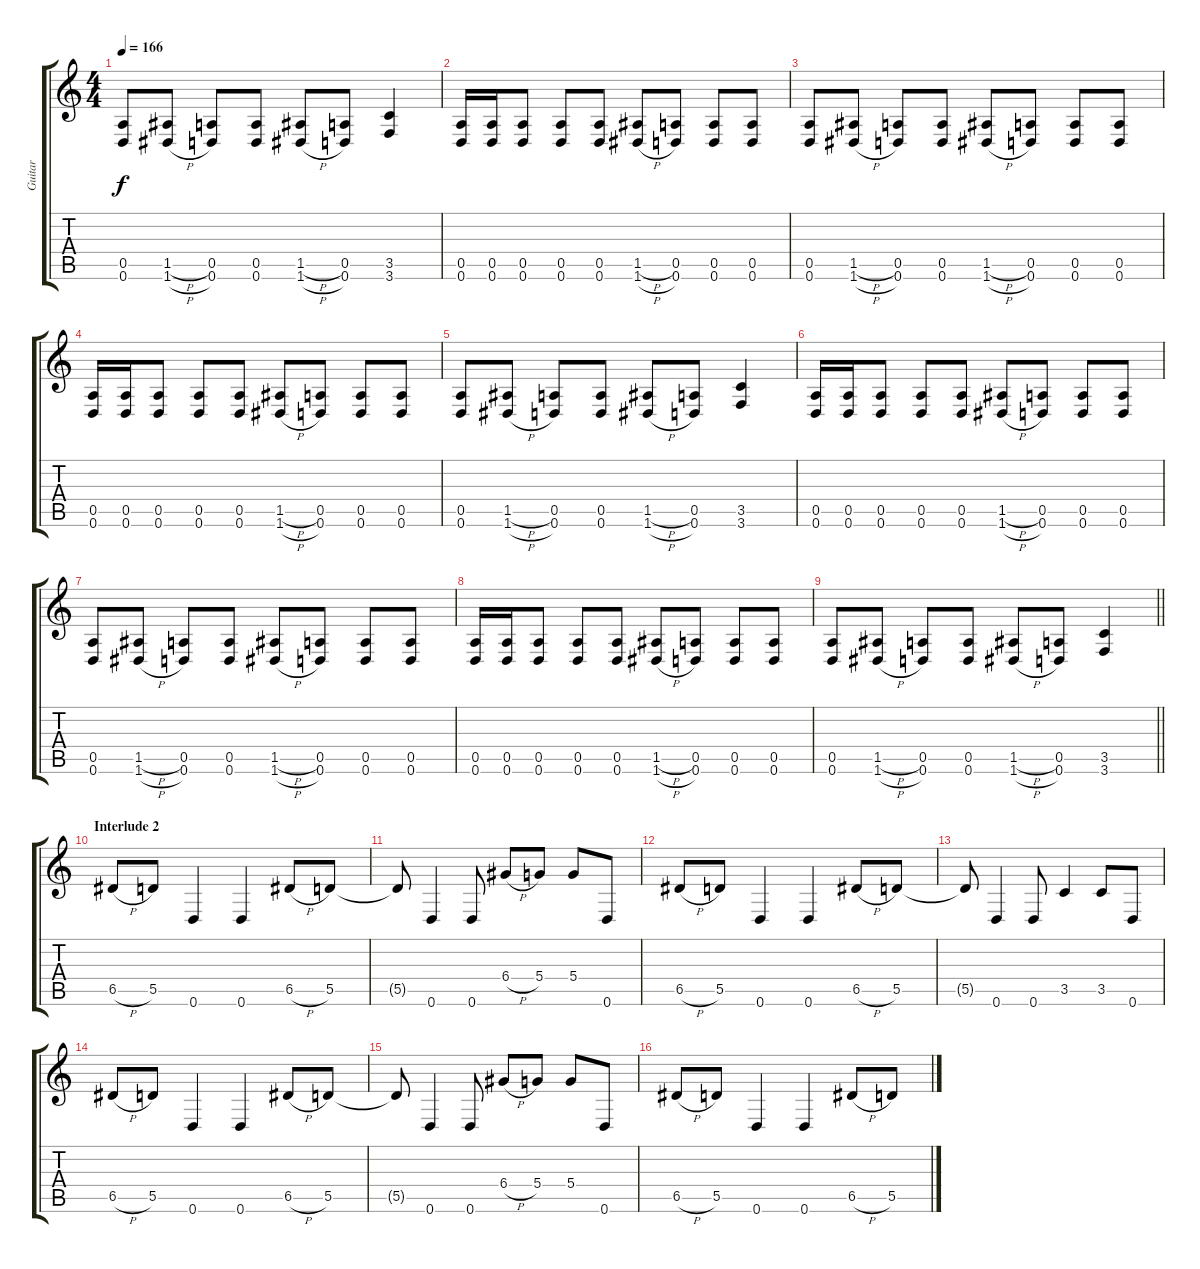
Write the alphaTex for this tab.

\track ("Guitar" "Guitar") {instrument distortionguitar}
\staff {score tabs}
\tuning (E4 B3 G3 D3 A2 D2) {hide}
\ts (4 4)
\tempo 166
\clef g2
\ks c
(0.5 0.6).8{dy f} (1.5{h} 1.6{h}).8 (0.5 0.6).8 (0.5 0.6).8 (1.5{h} 1.6{h}).8 (0.5 0.6).8 (3.5 3.6).4 |
(0.5 0.6).16 (0.5 0.6).16 (0.5 0.6).8 (0.5 0.6).8 (0.5 0.6).8 (1.5{h} 1.6{h}).8 (0.5 0.6).8 (0.5 0.6).8 (0.5 0.6).8 |
(0.5 0.6).8 (1.5{h} 1.6{h}).8 (0.5 0.6).8 (0.5 0.6).8 (1.5{h} 1.6{h}).8 (0.5 0.6).8 (0.5 0.6).8 (0.5 0.6).8 |
(0.5 0.6).16 (0.5 0.6).16 (0.5 0.6).8 (0.5 0.6).8 (0.5 0.6).8 (1.5{h} 1.6{h}).8 (0.5 0.6).8 (0.5 0.6).8 (0.5 0.6).8 |
(0.5 0.6).8 (1.5{h} 1.6{h}).8 (0.5 0.6).8 (0.5 0.6).8 (1.5{h} 1.6{h}).8 (0.5 0.6).8 (3.5 3.6).4 |
(0.5 0.6).16 (0.5 0.6).16 (0.5 0.6).8 (0.5 0.6).8 (0.5 0.6).8 (1.5{h} 1.6{h}).8 (0.5 0.6).8 (0.5 0.6).8 (0.5 0.6).8 |
(0.5 0.6).8 (1.5{h} 1.6{h}).8 (0.5 0.6).8 (0.5 0.6).8 (1.5{h} 1.6{h}).8 (0.5 0.6).8 (0.5 0.6).8 (0.5 0.6).8 |
(0.5 0.6).16 (0.5 0.6).16 (0.5 0.6).8 (0.5 0.6).8 (0.5 0.6).8 (1.5{h} 1.6{h}).8 (0.5 0.6).8 (0.5 0.6).8 (0.5 0.6).8 |
\barLineRight lightlight
(0.5 0.6).8 (1.5{h} 1.6{h}).8 (0.5 0.6).8 (0.5 0.6).8 (1.5{h} 1.6{h}).8 (0.5 0.6).8 (3.5 3.6).4 |
\section ("" "Interlude 2")
6.5{h}.8 5.5.8 0.6.4 0.6.4 6.5{h}.8 5.5.8 |
5.5{t}.8 0.6.4 0.6.8 6.4{h}.8 5.4.8 5.4.8 0.6.8 |
6.5{h}.8 5.5.8 0.6.4 0.6.4 6.5{h}.8 5.5.8 |
5.5{t}.8 0.6.4 0.6.8 3.5.4 3.5.8 0.6.8 |
6.5{h}.8 5.5.8 0.6.4 0.6.4 6.5{h}.8 5.5.8 |
5.5{t}.8 0.6.4 0.6.8 6.4{h}.8 5.4.8 5.4.8 0.6.8 |
6.5{h}.8 5.5.8 0.6.4 0.6.4 6.5{h}.8 5.5.8
